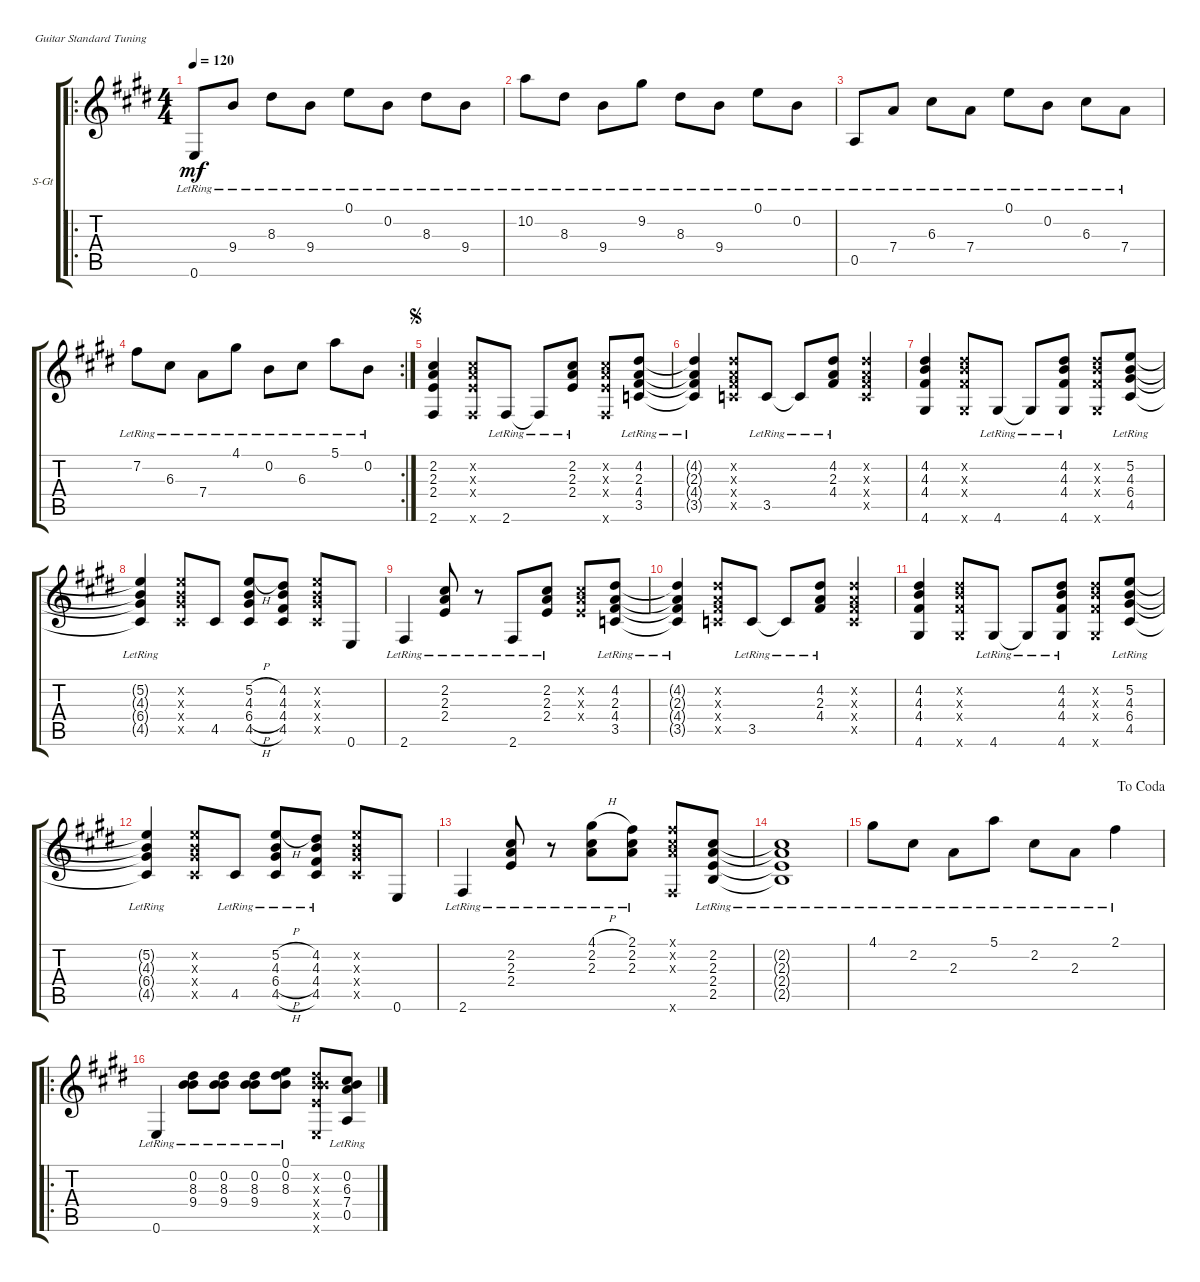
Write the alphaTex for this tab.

\defaultSystemsLayout 4
\bracketExtendMode groupsimilarinstruments
\firstSystemTrackNameOrientation horizontal
\otherSystemsTrackNameOrientation horizontal
\track ("Steel Guitar" "S-Gt") {instrument acousticguitarsteel}
\staff {score tabs}
\tuning (E4 B3 G3 D3 A2 E2)
\ro
\ts (4 4)
\tempo 120
\clef g2
\ks e
0.6{lr}.8{dy mf instrument acousticguitarsteel} 9.4{lr}.8 8.3{lr}.8 9.4{lr}.8 0.1{lr}.8 0.2{lr}.8 8.3{lr}.8 9.4{lr}.8 |
10.2{lr}.8 8.3{lr}.8 9.4{lr}.8 9.2{lr}.8 8.3{lr}.8 9.4{lr}.8 0.1{lr}.8 0.2{lr}.8 |
0.5{lr}.8 7.4{lr}.8 6.3{lr}.8 7.4{lr}.8 0.1{lr}.8 0.2{lr}.8 6.3{lr}.8 7.4{lr}.8 |
\rc 2
7.2{lr}.8 6.3{lr}.8 7.4{lr}.8 4.1{lr}.8 0.2{lr}.8 6.3{lr}.8 5.1{lr}.8 0.2{lr}.8 |
\jump segno
(2.6 2.4 2.3 2.2).4 (2.6{x} 2.4{x} 2.3{x} 2.2{x}).8 2.6{lr}.8 2.6{lr t}.8 (2.4{lr} 2.3{lr} 2.2{lr}).8 (2.6{x} 2.4{x} 2.3{x} 2.2{x}).8 (3.5{lr} 4.4{lr} 2.3{lr} 4.2{lr}).8 |
(3.5{lr t} 4.4{lr t} 2.3{lr t} 4.2{lr t}).4 (3.5{x} 4.4{x} 2.3{x} 4.2{x}).8 3.5{lr}.8 3.5{lr t}.8 (4.4{lr} 2.3{lr} 4.2{lr}).8 (3.5{x} 4.4{x} 2.3{x} 4.2{x}).4 |
(4.6 4.4 4.3 4.2).4 (4.6{x} 4.4{x} 4.3{x} 4.2{x}).8 4.6{lr}.8 4.6{lr t}.8 (4.6{lr} 4.4{lr} 4.3{lr} 4.2{lr}).8 (4.6{x} 4.4{x} 4.3{x} 4.2{x}).8 (4.5{lr} 6.4{lr} 4.3{lr} 5.2{lr}).8 |
(4.5{lr t} 6.4{lr t} 4.3{lr t} 5.2{lr t}).4 (4.5{x} 6.4{x} 4.3{x} 5.2{x}).8 4.5.8 (4.5{h} 6.4{h} 4.3{h} 5.2{h}).8 (4.5 4.4 4.3 4.2).8 (4.5{x} 6.4{x} 4.3{x} 5.2{x}).8 0.6.8 |
2.6{lr}.4 (2.4{lr} 2.3{lr} 2.2{lr}).8 r.8 2.6{lr}.8 (2.4{lr} 2.3{lr} 2.2{lr}).8 (2.4{x} 2.3{x} 2.2{x}).8 (3.5{lr} 4.4{lr} 2.3{lr} 4.2{lr}).8 |
(3.5{lr t} 4.4{lr t} 2.3{lr t} 4.2{lr t}).4 (3.5{x} 4.4{x} 2.3{x} 4.2{x}).8 3.5{lr}.8 3.5{lr t}.8 (4.4{lr} 2.3{lr} 4.2{lr}).8 (3.5{x} 4.4{x} 2.3{x} 4.2{x}).4 |
(4.6 4.4 4.3 4.2).4 (4.6{x} 4.4{x} 4.3{x} 4.2{x}).8 4.6{lr}.8 4.6{lr t}.8 (4.6{lr} 4.4{lr} 4.3{lr} 4.2{lr}).8 (4.6{x} 4.4{x} 4.3{x} 4.2{x}).8 (4.5{lr} 6.4{lr} 4.3{lr} 5.2{lr}).8 |
(4.5{lr t} 6.4{lr t} 4.3{lr t} 5.2{lr t}).4 (4.5{x} 6.4{x} 4.3{x} 5.2{x}).8 4.5{lr}.8 (4.5{h lr} 6.4{h lr} 4.3{h lr} 5.2{h lr}).8 (4.5{lr} 4.4{lr} 4.3{lr} 4.2{lr}).8 (4.5{x} 6.4{x} 4.3{x} 5.2{x}).8 0.6.8 |
2.6{lr}.4 (2.4{lr} 2.3{lr} 2.2{lr}).8 r.8 (2.3{h lr} 2.2{h lr} 4.1{h lr}).8 (2.3{lr} 2.2{lr} 2.1{lr}).8 (2.3{x} 2.2{x} 2.1{x} 2.6{x}).8 (2.5{lr} 2.4{lr} 2.3{lr} 2.2{lr}).8 |
(2.5{lr t} 2.4{lr t} 2.3{lr t} 2.2{lr t}).1 |
\jump dacoda
4.1{lr}.8 2.2{lr}.8 2.3{lr}.8 5.1{lr}.8 2.2{lr}.8 2.3{lr}.8 2.1{lr}.4 |
\ro
0.6{lr}.4 (9.4{lr} 8.3{lr} 0.2{lr}).8 (9.4{lr} 8.3{lr} 0.2{lr}).8 (9.4{lr} 8.3{lr} 0.2{lr}).8 (8.3{lr} 0.2{lr} 0.1{lr}).8 (0.6{x} 7.5{x} 9.4{x} 8.3{x} 0.2{x}).8 (0.5{lr} 7.4{lr} 6.3{lr} 0.2{lr}).8
